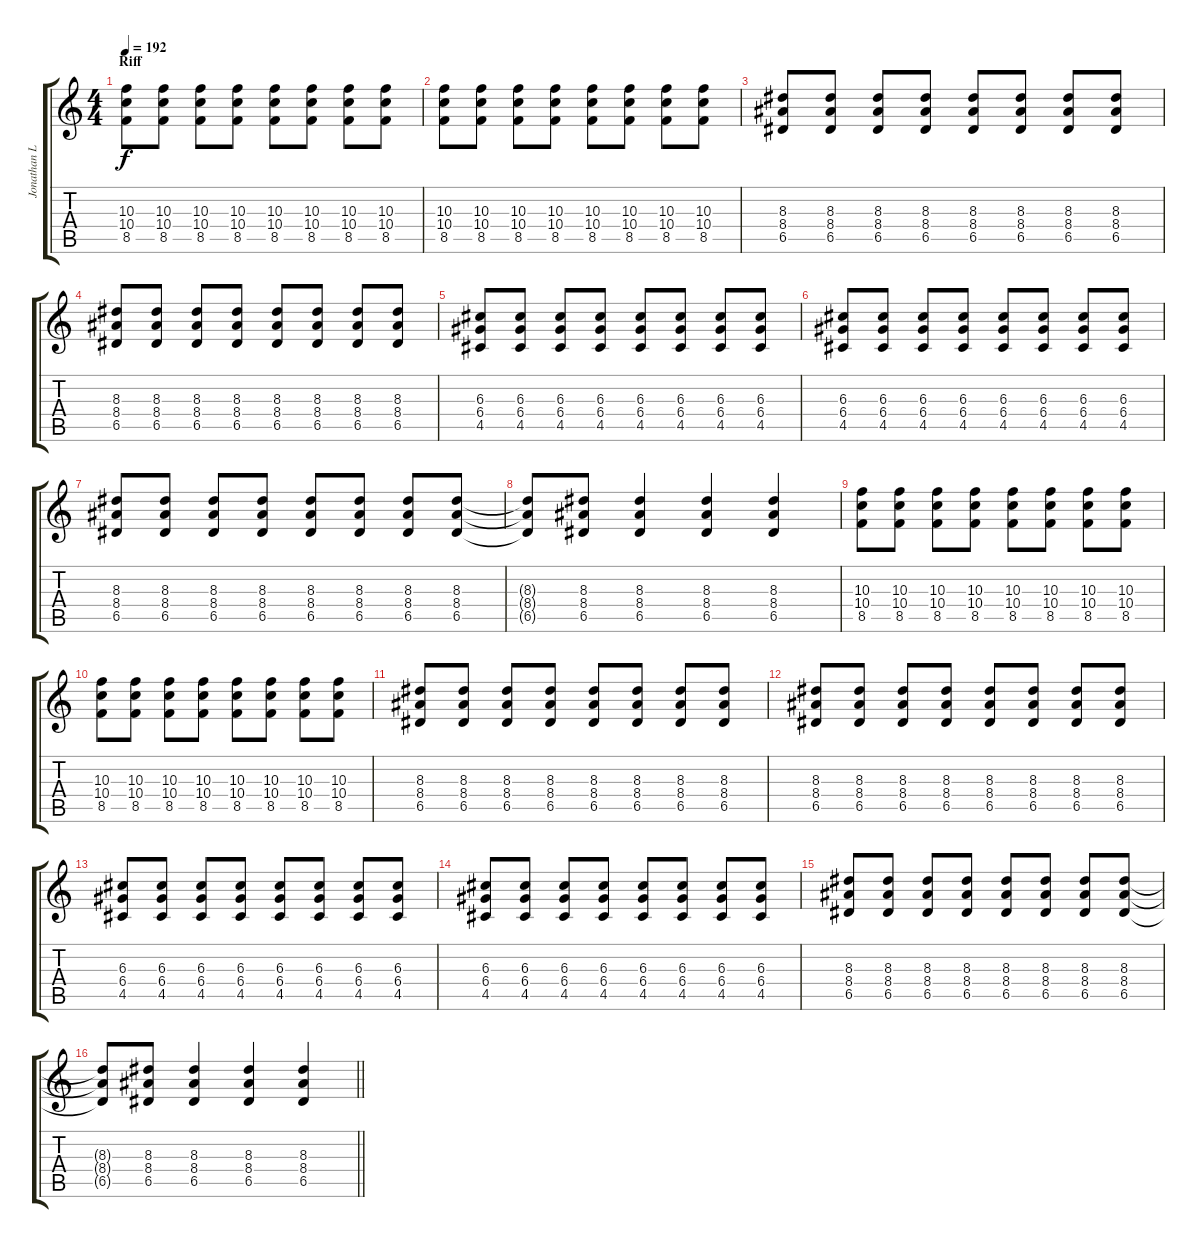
\track ("Jonathan Le Landais" "Jonathan L") {instrument distortionguitar}
\staff {score tabs}
\tuning (E4 B3 G3 D3 A2 E2) {hide}
\ts (4 4)
\section ("" "Riff")
\tempo 192
\clef g2
\ks c
(10.3 10.4 8.5).8{dy f} (10.3 10.4 8.5).8 (10.3 10.4 8.5).8 (10.3 10.4 8.5).8 (10.3 10.4 8.5).8 (10.3 10.4 8.5).8 (10.3 10.4 8.5).8 (10.3 10.4 8.5).8 |
(10.3 10.4 8.5).8 (10.3 10.4 8.5).8 (10.3 10.4 8.5).8 (10.3 10.4 8.5).8 (10.3 10.4 8.5).8 (10.3 10.4 8.5).8 (10.3 10.4 8.5).8 (10.3 10.4 8.5).8 |
(8.3 8.4 6.5).8 (8.3 8.4 6.5).8 (8.3 8.4 6.5).8 (8.3 8.4 6.5).8 (8.3 8.4 6.5).8 (8.3 8.4 6.5).8 (8.3 8.4 6.5).8 (8.3 8.4 6.5).8 |
(8.3 8.4 6.5).8 (8.3 8.4 6.5).8 (8.3 8.4 6.5).8 (8.3 8.4 6.5).8 (8.3 8.4 6.5).8 (8.3 8.4 6.5).8 (8.3 8.4 6.5).8 (8.3 8.4 6.5).8 |
(6.3 6.4 4.5).8 (6.3 6.4 4.5).8 (6.3 6.4 4.5).8 (6.3 6.4 4.5).8 (6.3 6.4 4.5).8 (6.3 6.4 4.5).8 (6.3 6.4 4.5).8 (6.3 6.4 4.5).8 |
(6.3 6.4 4.5).8 (6.3 6.4 4.5).8 (6.3 6.4 4.5).8 (6.3 6.4 4.5).8 (6.3 6.4 4.5).8 (6.3 6.4 4.5).8 (6.3 6.4 4.5).8 (6.3 6.4 4.5).8 |
(8.3 8.4 6.5).8 (8.3 8.4 6.5).8 (8.3 8.4 6.5).8 (8.3 8.4 6.5).8 (8.3 8.4 6.5).8 (8.3 8.4 6.5).8 (8.3 8.4 6.5).8 (8.3 8.4 6.5).8 |
(8.3{t} 8.4{t} 6.5{t}).8 (8.3 8.4 6.5).8 (8.3 8.4 6.5).4 (8.3 8.4 6.5).4 (8.3 8.4 6.5).4 |
(10.3 10.4 8.5).8 (10.3 10.4 8.5).8 (10.3 10.4 8.5).8 (10.3 10.4 8.5).8 (10.3 10.4 8.5).8 (10.3 10.4 8.5).8 (10.3 10.4 8.5).8 (10.3 10.4 8.5).8 |
(10.3 10.4 8.5).8 (10.3 10.4 8.5).8 (10.3 10.4 8.5).8 (10.3 10.4 8.5).8 (10.3 10.4 8.5).8 (10.3 10.4 8.5).8 (10.3 10.4 8.5).8 (10.3 10.4 8.5).8 |
(8.3 8.4 6.5).8 (8.3 8.4 6.5).8 (8.3 8.4 6.5).8 (8.3 8.4 6.5).8 (8.3 8.4 6.5).8 (8.3 8.4 6.5).8 (8.3 8.4 6.5).8 (8.3 8.4 6.5).8 |
(8.3 8.4 6.5).8 (8.3 8.4 6.5).8 (8.3 8.4 6.5).8 (8.3 8.4 6.5).8 (8.3 8.4 6.5).8 (8.3 8.4 6.5).8 (8.3 8.4 6.5).8 (8.3 8.4 6.5).8 |
(6.3 6.4 4.5).8 (6.3 6.4 4.5).8 (6.3 6.4 4.5).8 (6.3 6.4 4.5).8 (6.3 6.4 4.5).8 (6.3 6.4 4.5).8 (6.3 6.4 4.5).8 (6.3 6.4 4.5).8 |
(6.3 6.4 4.5).8 (6.3 6.4 4.5).8 (6.3 6.4 4.5).8 (6.3 6.4 4.5).8 (6.3 6.4 4.5).8 (6.3 6.4 4.5).8 (6.3 6.4 4.5).8 (6.3 6.4 4.5).8 |
(8.3 8.4 6.5).8 (8.3 8.4 6.5).8 (8.3 8.4 6.5).8 (8.3 8.4 6.5).8 (8.3 8.4 6.5).8 (8.3 8.4 6.5).8 (8.3 8.4 6.5).8 (8.3 8.4 6.5).8 |
\barLineRight lightlight
(8.3{t} 8.4{t} 6.5{t}).8 (8.3 8.4 6.5).8 (8.3 8.4 6.5).4 (8.3 8.4 6.5).4 (8.3 8.4 6.5).4
